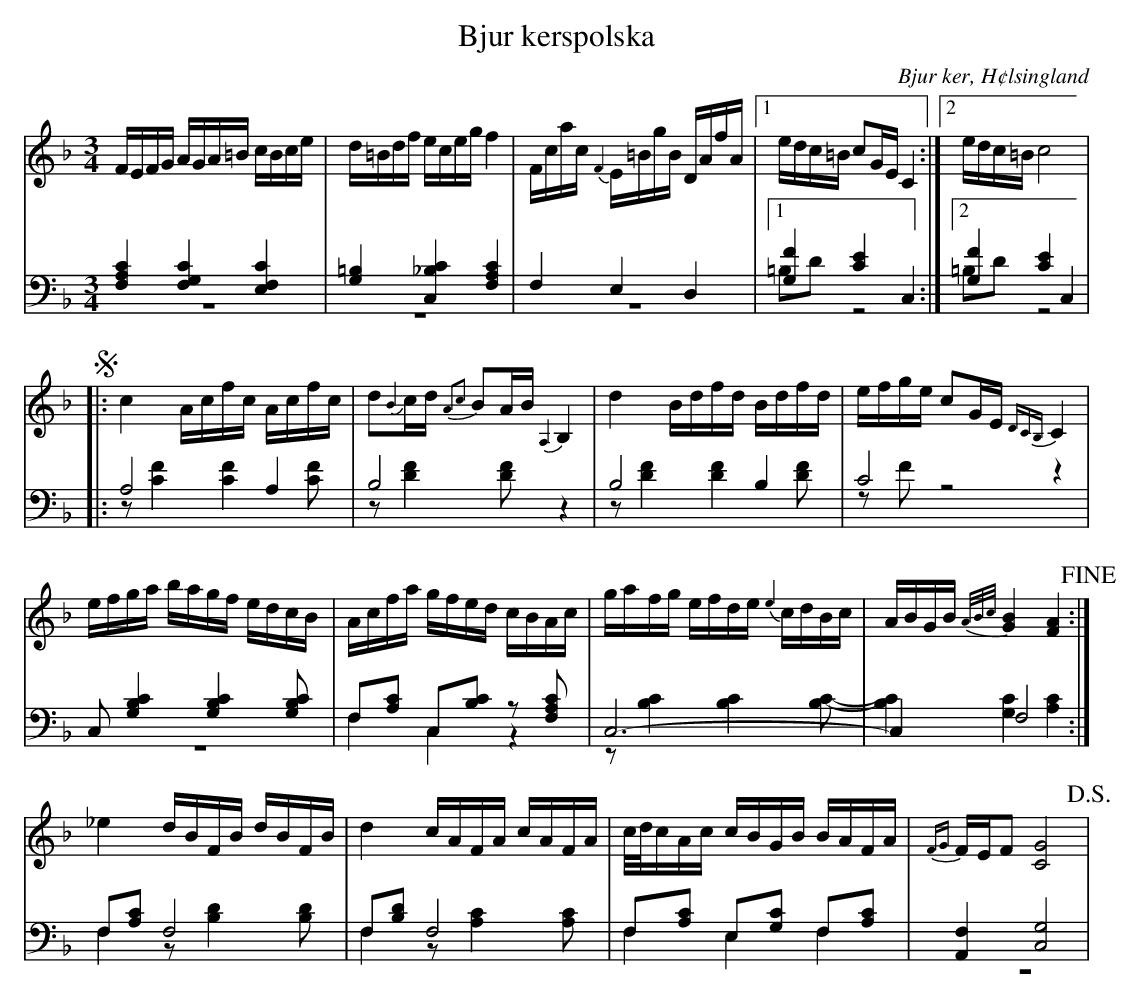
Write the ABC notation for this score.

X:1
T: Bjur kerspolska
O: Bjur ker, H¢lsingland
M: 3/4
L: 1/16
K: F
V:1
V:2
V:3 merge
V:1
FEFG AGA=B cBce|d=Bdf eceg f4|Fcac {F2}E=BgB DAfA|1 edc=B c2GE C4:|2 edc=B c8 |
!segno! |:c4 Acfc Acfc|d2{B2}cd {A2c2}B2AB {A,2}B,4|d4 Bdfd Bdfd|efge c2GE {DCB,}C4|
efga bagf edcB|Acfa gfed cBAc|gafg efde {e2}cdBc|ABGB {A/B/c/}[G4B4] [F4A4] !fine!:|
_e4 dBFB dBFB|d4 cAFA cAFA|c/d/cAc cBGB BAFA|{FG}FEF2 [C8G8] !D.S.!|
V:2 clef=bass
[F,4A,4C4] [F,4G,4C4] [E,4F,4C4]|[G,4=B,4] [C,4_B,4C4] [F,4A,4C4]|F,4 E,4 D,4|1 [G,4F4] [C4E4] C,4:|2 [G,4F4] [C4E4] C,4 |
|:A,8 A,4|B,8 z4|B,8  B,4|C8 z4|
C,2 [G,4B,4C4] [G,4B,4C4] [G,2B,2C2]|F,2[A,2C2] C,2[B,2C2] z2 [F,2A,2C2]|C,12-|C,4 F,8:|
F,2[A,2C2] F,8|F,2[B,2D2] F,8|F,2[A,2C2] E,2[G,2C2] F,2[A,2C2]|[A,,4F,4] [C,8G,8] |
V:3 clef=bass
z12|z12|z12|1 =B,2D2 z8:|2 =B,2D2 z8|
|:z2 [C4F4] [C4F4] [C2F2]|z2 [D4F4] [D2F2] z4|z2 [D4F4] [D4F4] [D2F2]|z2 F2 z8|
z12|F,4 C,4 z4|z2 [B,4C4] [B,4C4] [B,2C2]-|[B,4C4] [G,4C4] [A,4C4]:|
F,4 z2 [B,4D4] [B,2D2]|F,4 z2 [A,4C4] [A,2C2]|F,4 E,4 F,4|z12|
